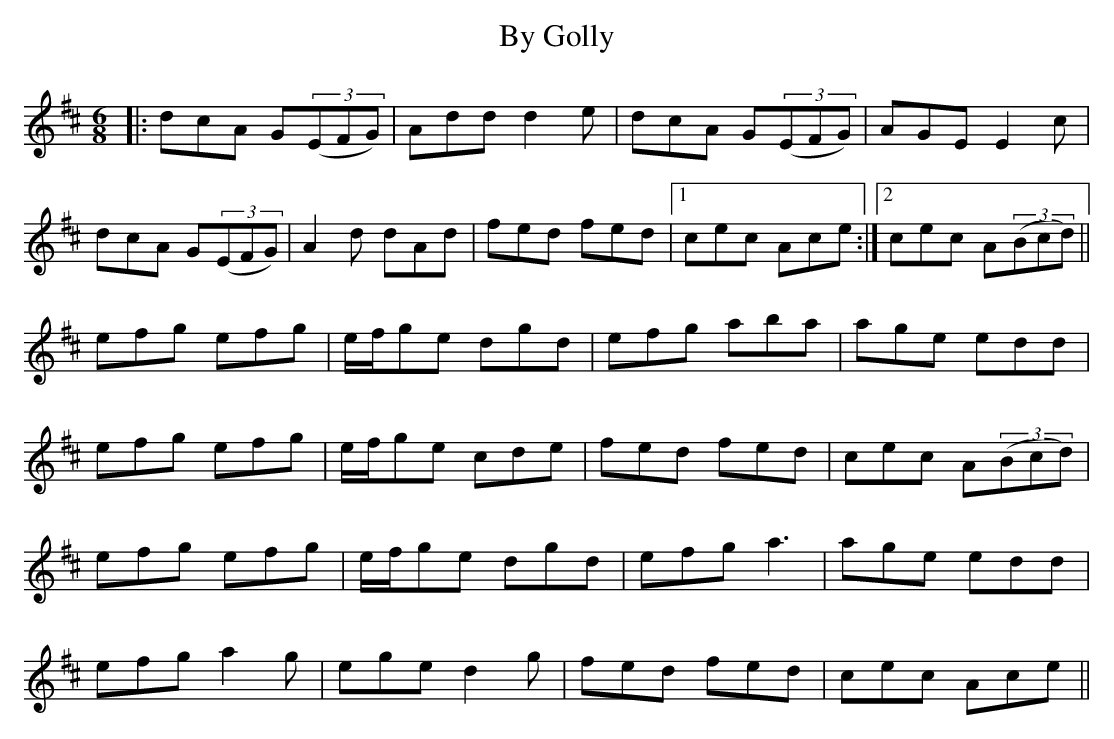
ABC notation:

X:1
T: By Golly
M: 6/8
L: 1/8
K: Amix
|:dcA G(3(EFG)|Add d2e|dcA G(3(EFG)|AGE E2c|
dcA G(3(EFG)|A2d dAd|fed fed|1 cec Ace:|2 cec A(3(Bcd)||
efg efg|e/f/ge dgd|efg aba|age edd|
efg efg|e/f/ge cde|fed fed|cec A(3(Bcd)|
efg efg|e/f/ge dgd|efg a3|age edd|
efg a2g|ege d2g|fed fed|cec Ace||
